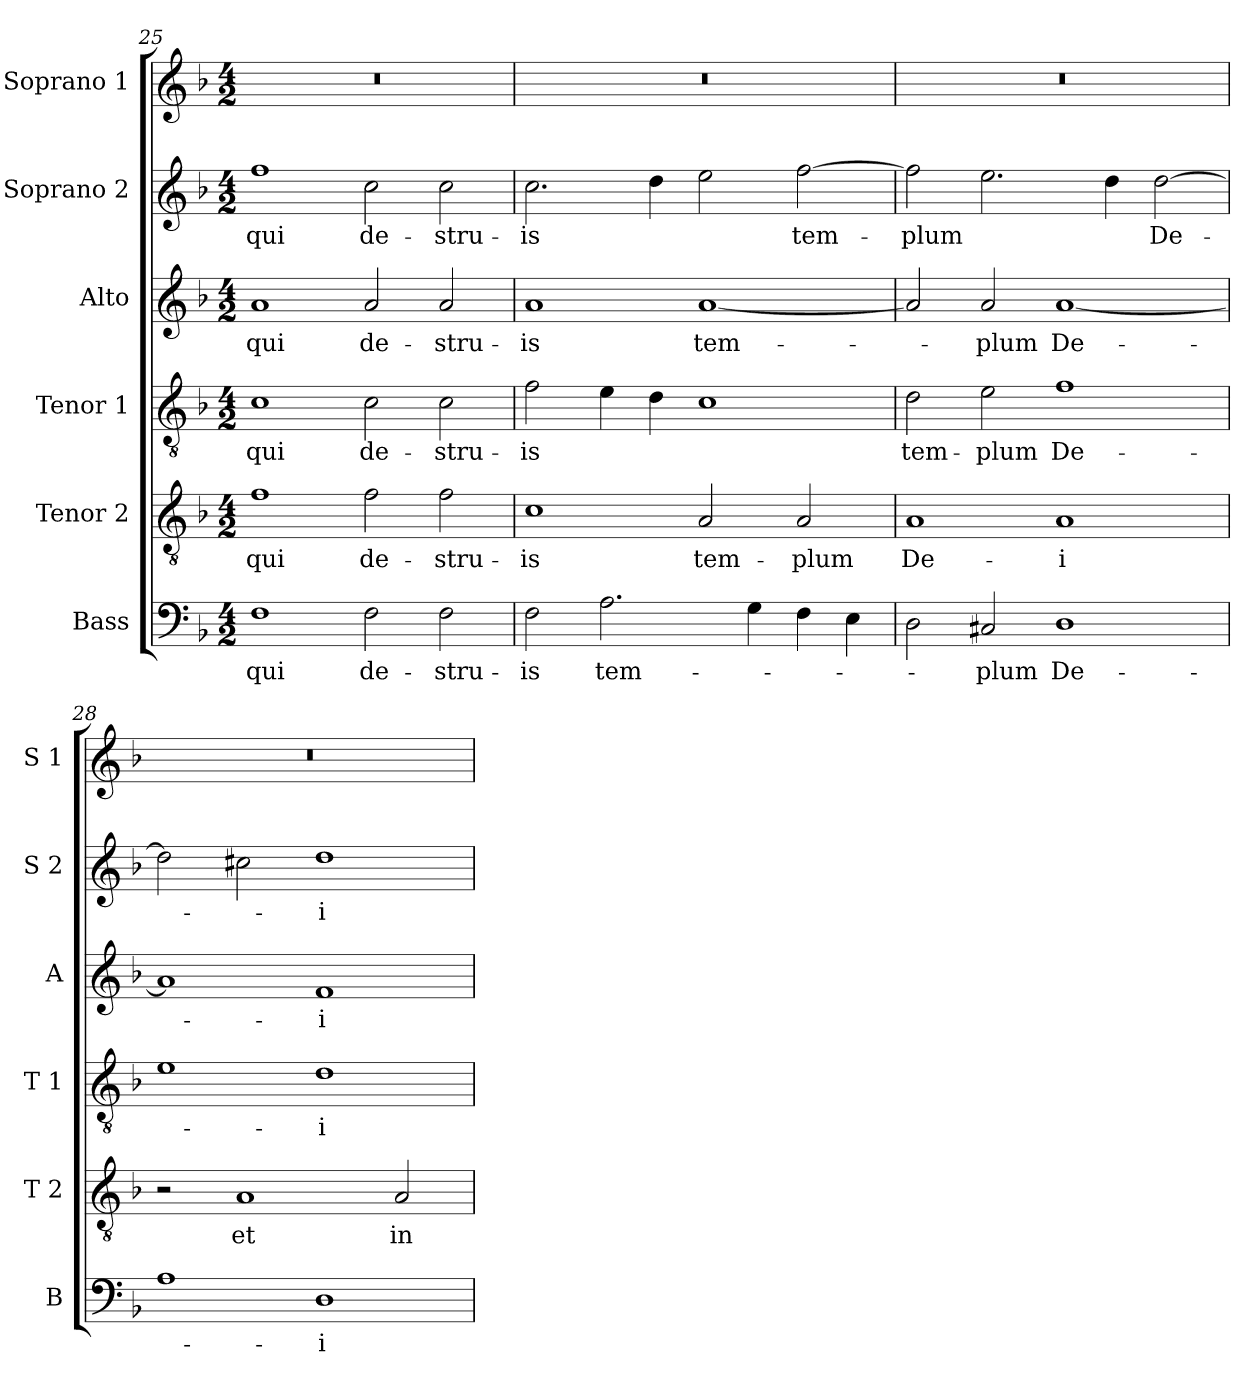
**kern	**text	**kern	**text	**kern	**text	**kern	**text	**kern	**text	**kern
*part6	*part6	*part5	*part5	*part4	*part4	*part3	*part3	*part2	*part2	*part1
*staff6	*staff6	*staff5	*staff5	*staff4	*staff4	*staff3	*staff3	*staff2	*staff2	*staff1
*I"Bass	*	*I"Tenor 2	*	*I"Tenor 1	*	*I"Alto	*	*I"Soprano 2	*	*I"Soprano 1
*I'B	*	*I'T 2	*	*I'T 1	*	*I'A	*	*I'S 2	*	*I'S 1
!!LO:PB:g=z
*clefF4	*	*clefGv2	*	*clefGv2	*	*clefG2	*	*clefG2	*	*clefG2
*k[b-]	*	*k[b-]	*	*k[b-]	*	*k[b-]	*	*k[b-]	*	*k[b-]
*F:	*	*F:	*	*F:	*	*F:	*	*F:	*	*F:
*M4/2	*	*M4/2	*	*M4/2	*	*M4/2	*	*M4/2	*	*M4/2
=25	=25	=25	=25	=25	=25	=25	=25	=25	=25	=25
!	!LO:LY:b	!	!	!	!	!	!	!	!	!
!	!	!	!LO:LY:b	!	!	!	!	!	!	!
!	!	!	!	!	!LO:LY:b	!	!	!	!	!
!	!	!	!	!	!	!	!LO:LY:b	!	!	!
!	!	!	!	!	!	!	!	!	!LO:LY:b	!
1F	qui	1f	qui	1c	qui	1a	qui	1ff	qui	0r
!	!LO:LY:b	!	!	!	!	!	!	!	!	!
!	!	!	!LO:LY:b	!	!	!	!	!	!	!
!	!	!	!	!	!LO:LY:b	!	!	!	!	!
!	!	!	!	!	!	!	!LO:LY:b	!	!	!
!	!	!	!	!	!	!	!	!	!LO:LY:b	!
2F\	de-	2f\	de-	2c\	de-	2a/	de-	2cc\	de-	.
!	!LO:LY:b	!	!	!	!	!	!	!	!	!
!	!	!	!LO:LY:b	!	!	!	!	!	!	!
!	!	!	!	!	!LO:LY:b	!	!	!	!	!
!	!	!	!	!	!	!	!LO:LY:b	!	!	!
!	!	!	!	!	!	!	!	!	!LO:LY:b	!
2F\	-stru-	2f\	-stru-	2c\	-stru-	2a/	-stru-	2cc\	-stru-	.
=26	=26	=26	=26	=26	=26	=26	=26	=26	=26	=26
!	!LO:LY:b	!	!	!	!	!	!	!	!	!
!	!	!	!LO:LY:b	!	!	!	!	!	!	!
!	!	!	!	!	!LO:LY:b	!	!	!	!	!
!	!	!	!	!	!	!	!LO:LY:b	!	!	!
!	!	!	!	!	!	!	!	!	!LO:LY:b	!
2F\	-is	1c	-is	2f\	-is	1a	-is	2.cc\	-is	0r
!	!LO:LY:b	!	!	!	!	!	!	!	!	!
2.A\	tem-	.	.	4e\	.	.	.	.	.	.
.	.	.	.	4d\	.	.	.	4dd\	.	.
!	!	!	!LO:LY:b	!	!	!	!	!	!	!
!	!	!	!	!	!	!	!LO:LY:b	!	!	!
.	.	2A/	tem-	1c	.	[1a	tem-	2ee\	.	.
4G\	.	.	.	.	.	.	.	.	.	.
!	!	!	!LO:LY:b	!	!	!	!	!	!	!
!	!	!	!	!	!	!	!	!	!LO:LY:b	!
4F\	.	2A/	-plum	.	.	.	.	[2ff\	tem-	.
4E\	.	.	.	.	.	.	.	.	.	.
=27	=27	=27	=27	=27	=27	=27	=27	=27	=27	=27
!	!	!	!LO:LY:b	!	!	!	!	!	!	!
!	!	!	!	!	!LO:LY:b	!	!	!	!	!
!	!	!	!	!	!	!	!	!	!LO:LY:b	!
2D\	.	1A	De-	2d\	tem-	2a/]	.	2ff\]	-plum	0r
!	!LO:LY:b	!	!	!	!	!	!	!	!	!
!	!	!	!	!	!LO:LY:b	!	!	!	!	!
!	!	!	!	!	!	!	!LO:LY:b	!	!	!
2C#X/	-plum	.	.	2e\	-plum	2a/	-plum	2.ee\	.	.
!	!LO:LY:b	!	!	!	!	!	!	!	!	!
!	!	!	!LO:LY:b	!	!	!	!	!	!	!
!	!	!	!	!	!LO:LY:b	!	!	!	!	!
!	!	!	!	!	!	!	!LO:LY:b	!	!	!
1D	De-	1A	-i	1f	De-	[1a	De-	.	.	.
.	.	.	.	.	.	.	.	4dd\	.	.
!	!	!	!	!	!	!	!	!	!LO:LY:b	!
.	.	.	.	.	.	.	.	[2dd\	De-	.
=28	=28	=28	=28	=28	=28	=28	=28	=28	=28	=28
1A	.	2r	.	1e	.	1a]	.	2dd\]	.	0r
!	!	!	!LO:LY:b	!	!	!	!	!	!	!
.	.	1A	et	.	.	.	.	2cc#X\	.	.
!	!LO:LY:b	!	!	!	!	!	!	!	!	!
!	!	!	!	!	!LO:LY:b	!	!	!	!	!
!	!	!	!	!	!	!	!LO:LY:b	!	!	!
!	!	!	!	!	!	!	!	!	!LO:LY:b	!
1D	-i	.	.	1d	-i	1f	-i	1dd	-i	.
!	!	!	!LO:LY:b	!	!	!	!	!	!	!
.	.	2A/	in	.	.	.	.	.	.	.
=	=	=	=	=	=	=	=	=	=	=
*-	*-	*-	*-	*-	*-	*-	*-	*-	*-	*-
